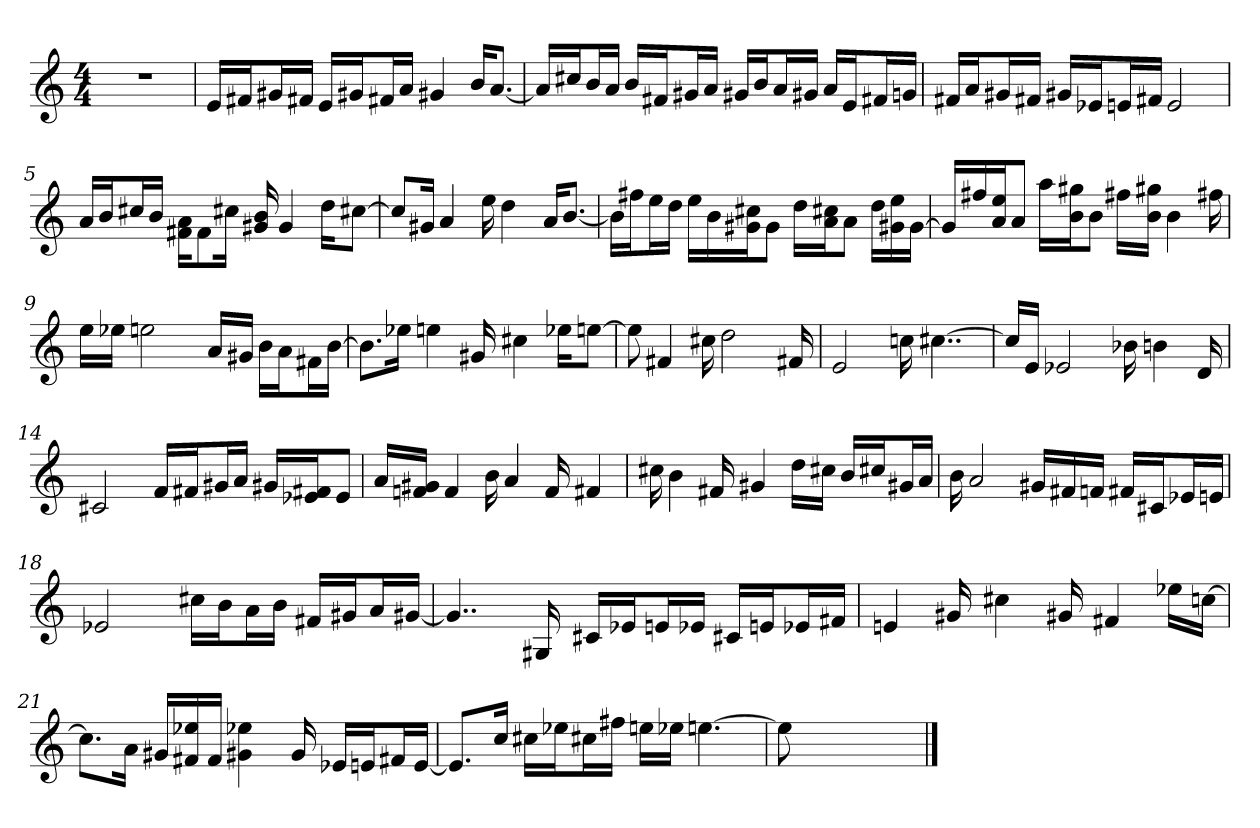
**kern
*part1
*staff1
*clefG2
*M4/4
=1
1r
=2
16e/LL
16f#X/J
16g#X/L
16f#X/JJ
16e/LL
16g#X/J
16f#X/L
16a/JJ
4g#X
16b/KL
[8.a/J
=3
16a/LL]
16cc#X/J
16b/L
16a/JJ
16b/LL
16f#X/J
16g#X/L
16a/JJ
16g#X/LL
16b/J
16a/L
16g#X/JJ
16a/LL
16e/J
16f#X/L
16gn/JJ
=4
16f#X/LL
16a/J
16g#X/L
16f#X/JJ
16g#X/LL
16e-X/J
16en/L
16f#X/JJ
2e
=5
16a/LL
16b/J
16cc#X/L
16b/JJ
16a\ 16f#XKL
8f#\
16cc#X\Jk
16b 16g#X
4g#
16dd\KL
[8cc#X\J
=6
8cc#/L]
16g#X/Jk
4a
16ee
4dd
16a/KL
[8.b/J
=7
16b\LL]
16ff#X\J
16ee\L
16dd\JJ
16ee\LL
16b\J
16cc#X\ 16g#XK
8g#\J
16dd\KL
16cc#X\ 16aK
8a\J
16dd\LL
16ee\ 16g#X
[16g#\JJ
=8
16g#/LL]
16ff#X/J
16ee/ 16aK
8a/J
16aa\KL
16gg#X\ 16bK
8b\J
16ff#X\LL
16gg#X\ 16bJJ
4b
16ff#X
=9
16ee\LL
16ee-X\JJ
2een
16a/LL
16g#X/JJ
16b\LL
16a\J
16f#X\L
[16b\JJ
=10
8.b\L]
16ee-X\Jk
4een
16g#X
4cc#X
16ee-X\KL
[8een\J
=11
8ee]
4f#X
16cc#X
2dd
16f#X
=12
2e
16ccn
[4..cc#X
=13
16cc#/LL]
16e/JJ
2e-X
16b-X
4bn
16d
=14
2c#X
16f/LL
16f#X/J
16g#X/L
16a/JJ
16g#X/LL
16f#X/ 16e-XJ
8e-/J
=15
16a/LL
16g#X/ 16fnJJ
4f
16b
4a
16f
4f#X
=16
16cc#X
4b
16f#X
4g#X
16dd\LL
16cc#X\JJ
16b/LL
16cc#X/J
16g#X/L
16a/JJ
=17
16b
2a
16g#X/LL
16f#X/
16fn/JJ
16f#X/LL
16c#X/J
16e-X/L
16en/JJ
=18
2e-X
16cc#X\LL
16b\J
16a\L
16b\JJ
16f#X/LL
16g#X/J
16a/L
[16g#X/JJ
=19
4..g#]
16G#X
16c#X/LL
16e-X/J
16en/L
16e-X/JJ
16c#X/LL
16en/J
16e-X/L
16f#X/JJ
=20
4en
16g#X
4cc#X
16g#X
4f#X
16ee-X\LL
[16ccn\JJ
=21
8.cc\L]
16a\Jk
16g#X/LL
16ee-X/ 16f#X
16f#/JJ
4ee-X 4g#X
16g#
16e-X/LL
16en/J
16f#X/L
[16e/JJ
=22
8.e/L]
16cc/Jk
16cc#X\LL
16ee-X\J
16cc#X\L
16ff#X\JJ
16een\LL
16ee-X\JJ
[4.een
=23
8ee]
2..ryy
==
*-
